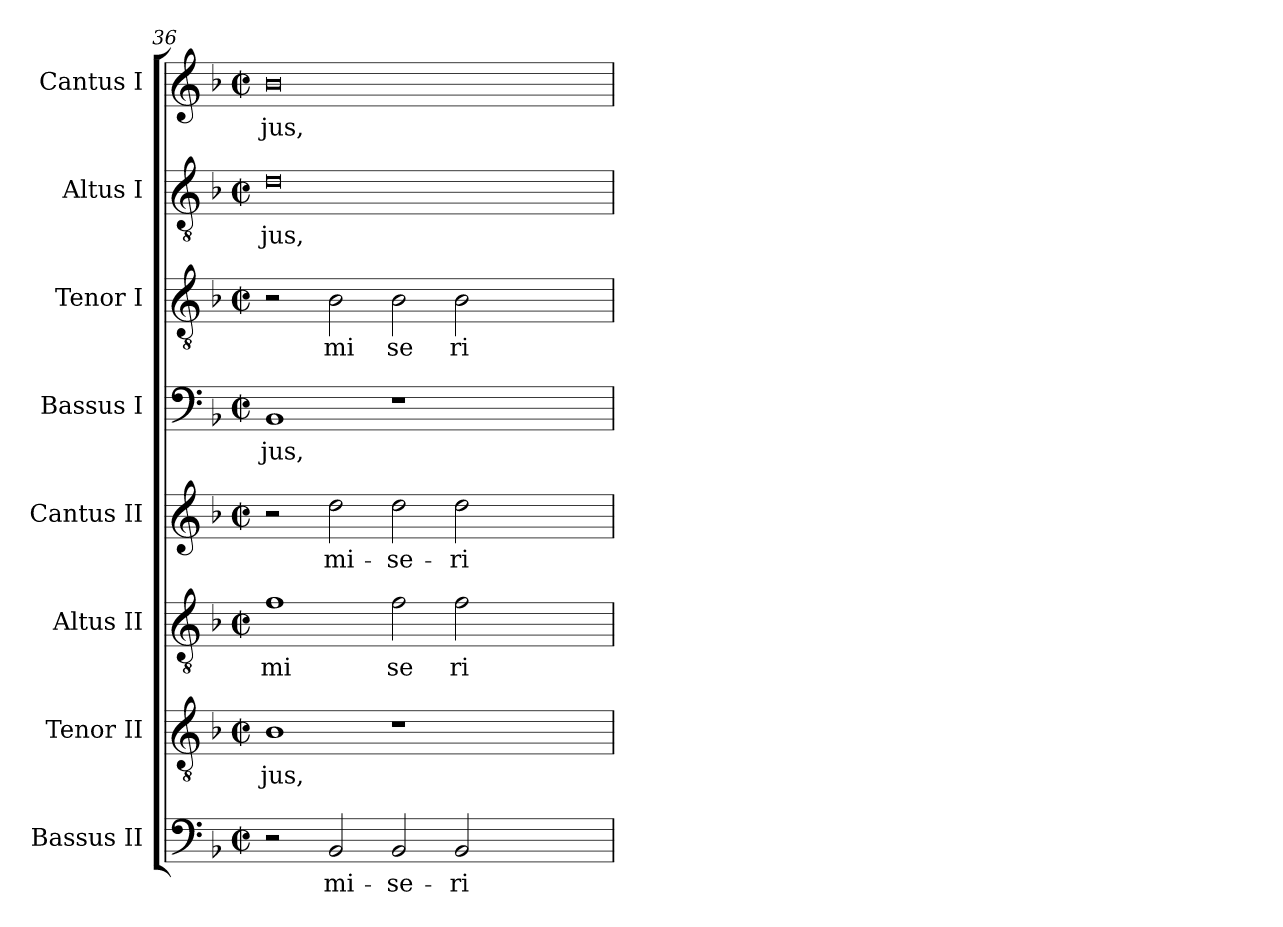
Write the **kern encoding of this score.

**kern	**text	**kern	**text	**kern	**text	**kern	**text	**kern	**text	**kern	**text	**kern	**text	**kern	**text
*part8	*part8	*part7	*part7	*part6	*part6	*part5	*part5	*part4	*part4	*part3	*part3	*part2	*part2	*part1	*part1
*staff8	*staff8	*staff7	*staff7	*staff6	*staff6	*staff5	*staff5	*staff4	*staff4	*staff3	*staff3	*staff2	*staff2	*staff1	*staff1
*I"Bassus II	*	*I"Tenor II	*	*I"Altus II	*	*I"Cantus II	*	*I"Bassus I	*	*I"Tenor I	*	*I"Altus I	*	*I"Cantus I	*
*clefF4	*	*clefGv2	*	*clefGv2	*	*clefG2	*	*clefF4	*	*clefGv2	*	*clefGv2	*	*clefG2	*
*k[b-]	*	*k[b-]	*	*k[b-]	*	*k[b-]	*	*k[b-]	*	*k[b-]	*	*k[b-]	*	*k[b-]	*
*F:	*	*F:	*	*F:	*	*F:	*	*F:	*	*F:	*	*F:	*	*F:	*
*M2/2	*	*M2/2	*	*M2/2	*	*M2/2	*	*M2/2	*	*M2/2	*	*M2/2	*	*M2/2	*
*met(c|)	*	*met(c|)	*	*met(c|)	*	*met(c|)	*	*met(c|)	*	*met(c|)	*	*met(c|)	*	*met(c|)	*
=36	=36	=36	=36	=36	=36	=36	=36	=36	=36	=36	=36	=36	=36	=36	=36
!	!	!	!LO:LY:b:cj	!	!LO:LY:b:cj	!	!	!	!LO:LY:b:cj	!	!	!	!LO:LY:b:cj	!	!LO:LY:b:cj
2r	.	1B-	jus,	1f	mi	2r	.	1BB-	jus,	2r	.	0d	jus,	0b-	-jus,
!	!LO:LY:b:cj	!	!	!	!	!	!LO:LY:b:cj	!	!	!	!LO:LY:b:cj	!	!	!	!
2BB-/	mi-	.	.	.	.	2dd\	mi-	.	.	2B-\	mi	.	.	.	.
!	!LO:LY:b:cj	!LO:N:vis=1	!	!	!LO:LY:b:cj	!	!LO:LY:b:cj	!LO:N:vis=1	!	!	!LO:LY:b:cj	!	!	!	!
2BB-/	-se-	0r	.	2f\	se	2dd\	-se-	0r	.	2B-\	se	.	.	.	.
!	!LO:LY:b:cj	!	!	!	!LO:LY:b:cj	!	!LO:LY:b:cj	!	!	!	!LO:LY:b:cj	!	!	!	!
2BB-/	-ri-	.	.	2f\	ri	2dd\	-ri-	.	.	2B-\	ri	.	.	.	.
1ryy	.	.	.	1ryy	.	1ryy	.	.	.	1ryy	.	1ryy	.	1ryy	.
=	=	=	=	=	=	=	=	=	=	=	=	=	=	=	=
*-	*-	*-	*-	*-	*-	*-	*-	*-	*-	*-	*-	*-	*-	*-	*-
